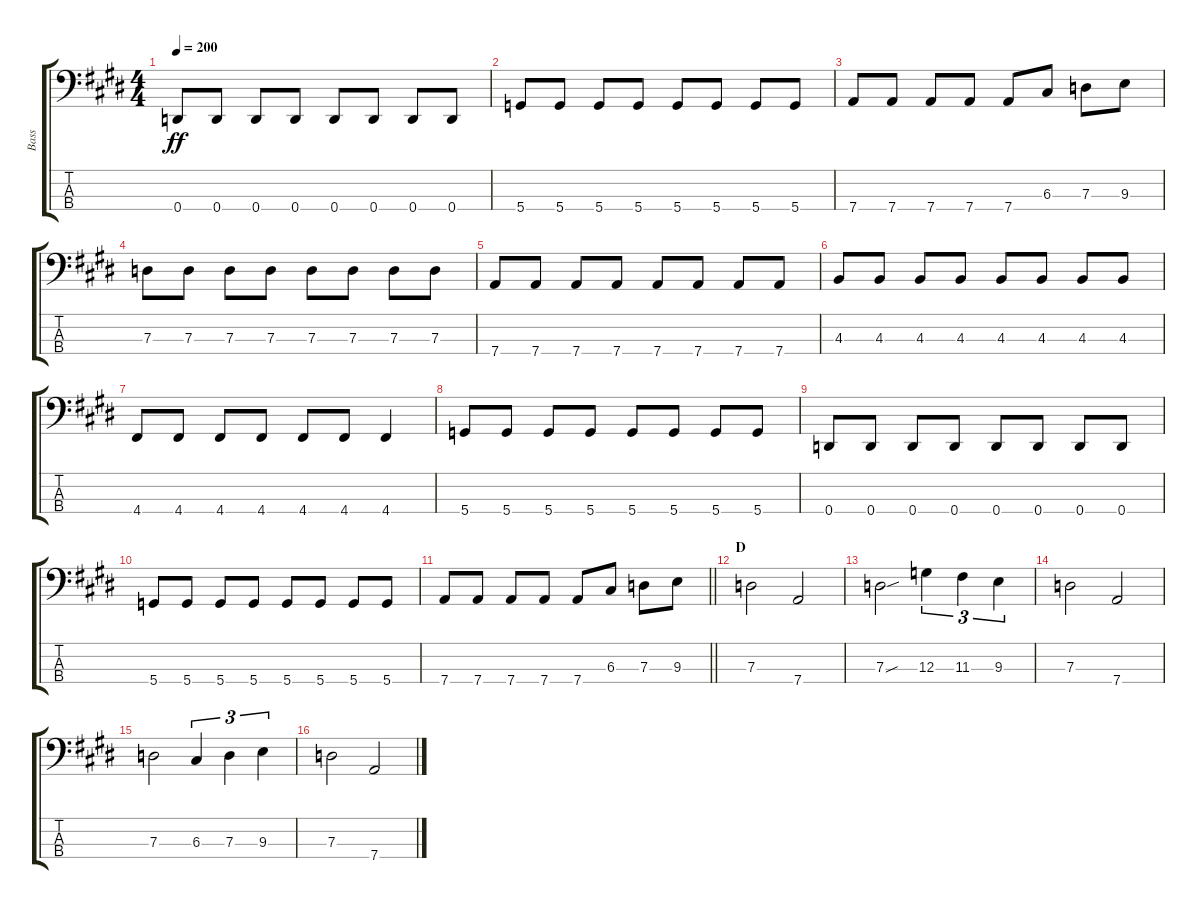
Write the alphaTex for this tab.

\track ("Bass" "Bass") {instrument electricbasspick}
\staff {score tabs}
\tuning (F2 C2 G1 D1) {hide}
\ts (4 4)
\tempo 200
\clef f4
\ks e
0.4.8{dy ff} 0.4.8 0.4.8 0.4.8 0.4.8 0.4.8 0.4.8 0.4.8 |
5.4.8 5.4.8 5.4.8 5.4.8 5.4.8 5.4.8 5.4.8 5.4.8 |
7.4.8 7.4.8 7.4.8 7.4.8 7.4.8 6.3.8 7.3.8 9.3.8 |
7.3.8 7.3.8 7.3.8 7.3.8 7.3.8 7.3.8 7.3.8 7.3.8 |
7.4.8 7.4.8 7.4.8 7.4.8 7.4.8 7.4.8 7.4.8 7.4.8 |
4.3.8 4.3.8 4.3.8 4.3.8 4.3.8 4.3.8 4.3.8 4.3.8 |
4.4.8 4.4.8 4.4.8 4.4.8 4.4.8 4.4.8 4.4.4 |
5.4.8 5.4.8 5.4.8 5.4.8 5.4.8 5.4.8 5.4.8 5.4.8 |
0.4.8 0.4.8 0.4.8 0.4.8 0.4.8 0.4.8 0.4.8 0.4.8 |
5.4.8 5.4.8 5.4.8 5.4.8 5.4.8 5.4.8 5.4.8 5.4.8 |
\barLineRight lightlight
7.4.8 7.4.8 7.4.8 7.4.8 7.4.8 6.3.8 7.3.8 9.3.8 |
\section ("" "D")
7.3.2 7.4.2 |
7.3{sou}.2 12.3.4{tu (3 2)} 11.3.4{tu (3 2)} 9.3.4{tu (3 2)} |
7.3.2 7.4.2 |
7.3.2 6.3.4{tu (3 2)} 7.3.4{tu (3 2)} 9.3.4{tu (3 2)} |
7.3.2 7.4.2
